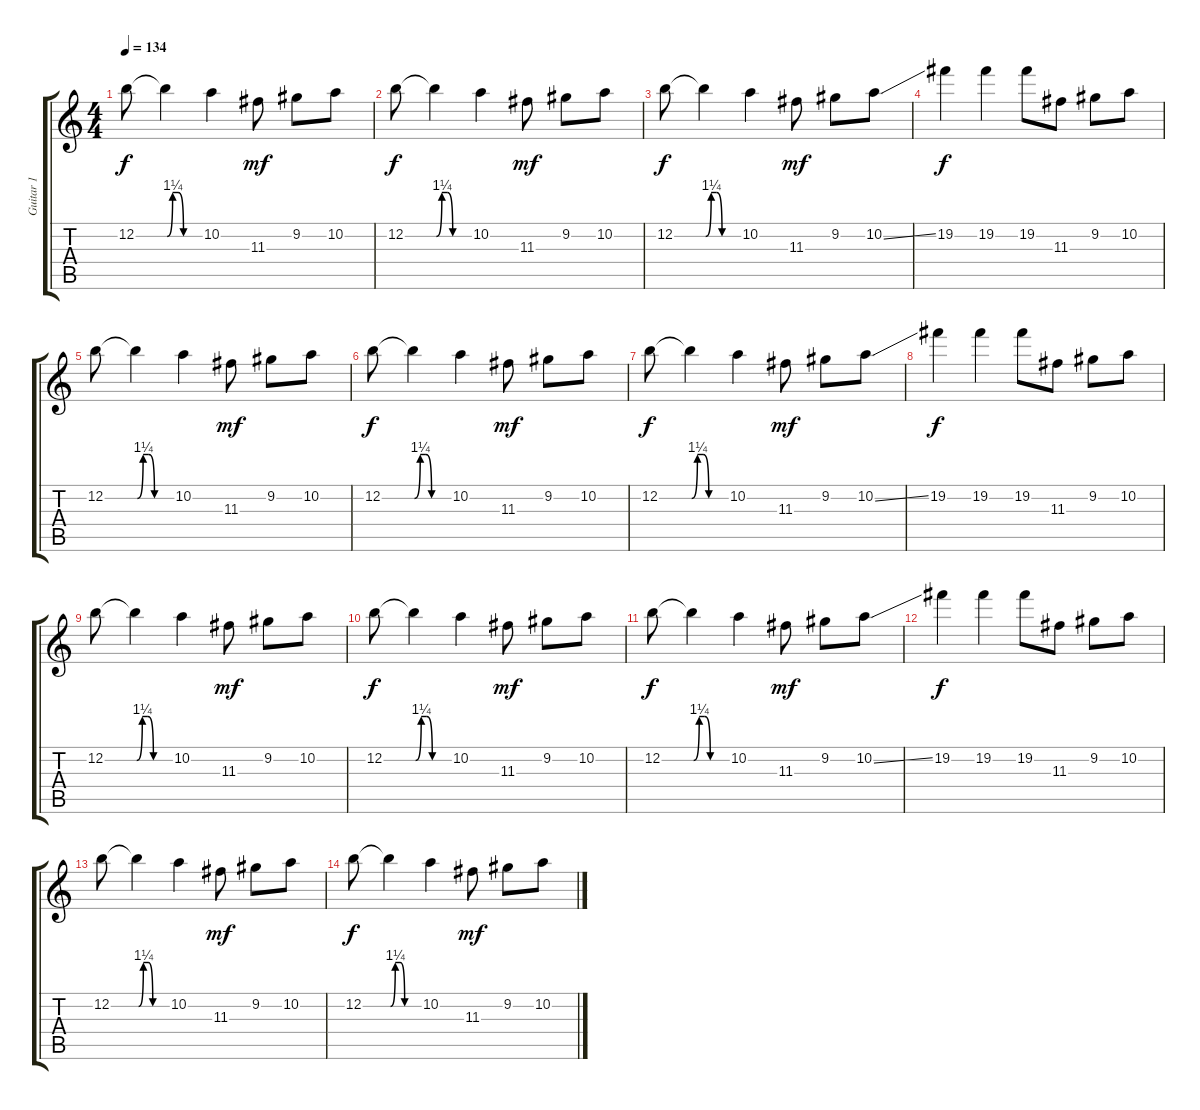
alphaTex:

\track ("Guitar 1" "Guitar 1") {instrument overdrivenguitar}
\staff {score tabs}
\tuning (E4 B3 G3 D3 A2 E2) {hide}
\ts (4 4)
\tempo 134
\clef g2
\ks c
12.2.8{dy f} 12.2{be (custom 0 0 10 5 20 5 30 0 60 0) t}.4 10.2.4 11.3.8{dy mf} 9.2.8 10.2.8 |
12.2.8{dy f} 12.2{be (custom 0 0 10 5 20 5 30 0 60 0) t}.4 10.2.4 11.3.8{dy mf} 9.2.8 10.2.8 |
12.2.8{dy f} 12.2{be (custom 0 0 10 5 20 5 30 0 60 0) t}.4 10.2.4 11.3.8{dy mf} 9.2.8 10.2{ss}.8 |
19.2.4{dy f} 19.2.4 19.2.8 11.3.8 9.2.8 10.2.8 |
12.2.8 12.2{be (custom 0 0 10 5 20 5 30 0 60 0) t}.4 10.2.4 11.3.8{dy mf} 9.2.8 10.2.8 |
12.2.8{dy f} 12.2{be (custom 0 0 10 5 20 5 30 0 60 0) t}.4 10.2.4 11.3.8{dy mf} 9.2.8 10.2.8 |
12.2.8{dy f} 12.2{be (custom 0 0 10 5 20 5 30 0 60 0) t}.4 10.2.4 11.3.8{dy mf} 9.2.8 10.2{ss}.8 |
19.2.4{dy f} 19.2.4 19.2.8 11.3.8 9.2.8 10.2.8 |
12.2.8 12.2{be (custom 0 0 10 5 20 5 30 0 60 0) t}.4 10.2.4 11.3.8{dy mf} 9.2.8 10.2.8 |
12.2.8{dy f} 12.2{be (custom 0 0 10 5 20 5 30 0 60 0) t}.4 10.2.4 11.3.8{dy mf} 9.2.8 10.2.8 |
12.2.8{dy f} 12.2{be (custom 0 0 10 5 20 5 30 0 60 0) t}.4 10.2.4 11.3.8{dy mf} 9.2.8 10.2{ss}.8 |
19.2.4{dy f} 19.2.4 19.2.8 11.3.8 9.2.8 10.2.8 |
12.2.8 12.2{be (custom 0 0 10 5 20 5 30 0 60 0) t}.4 10.2.4 11.3.8{dy mf} 9.2.8 10.2.8 |
12.2.8{dy f} 12.2{be (custom 0 0 10 5 20 5 30 0 60 0) t}.4 10.2.4 11.3.8{dy mf} 9.2.8 10.2.8
